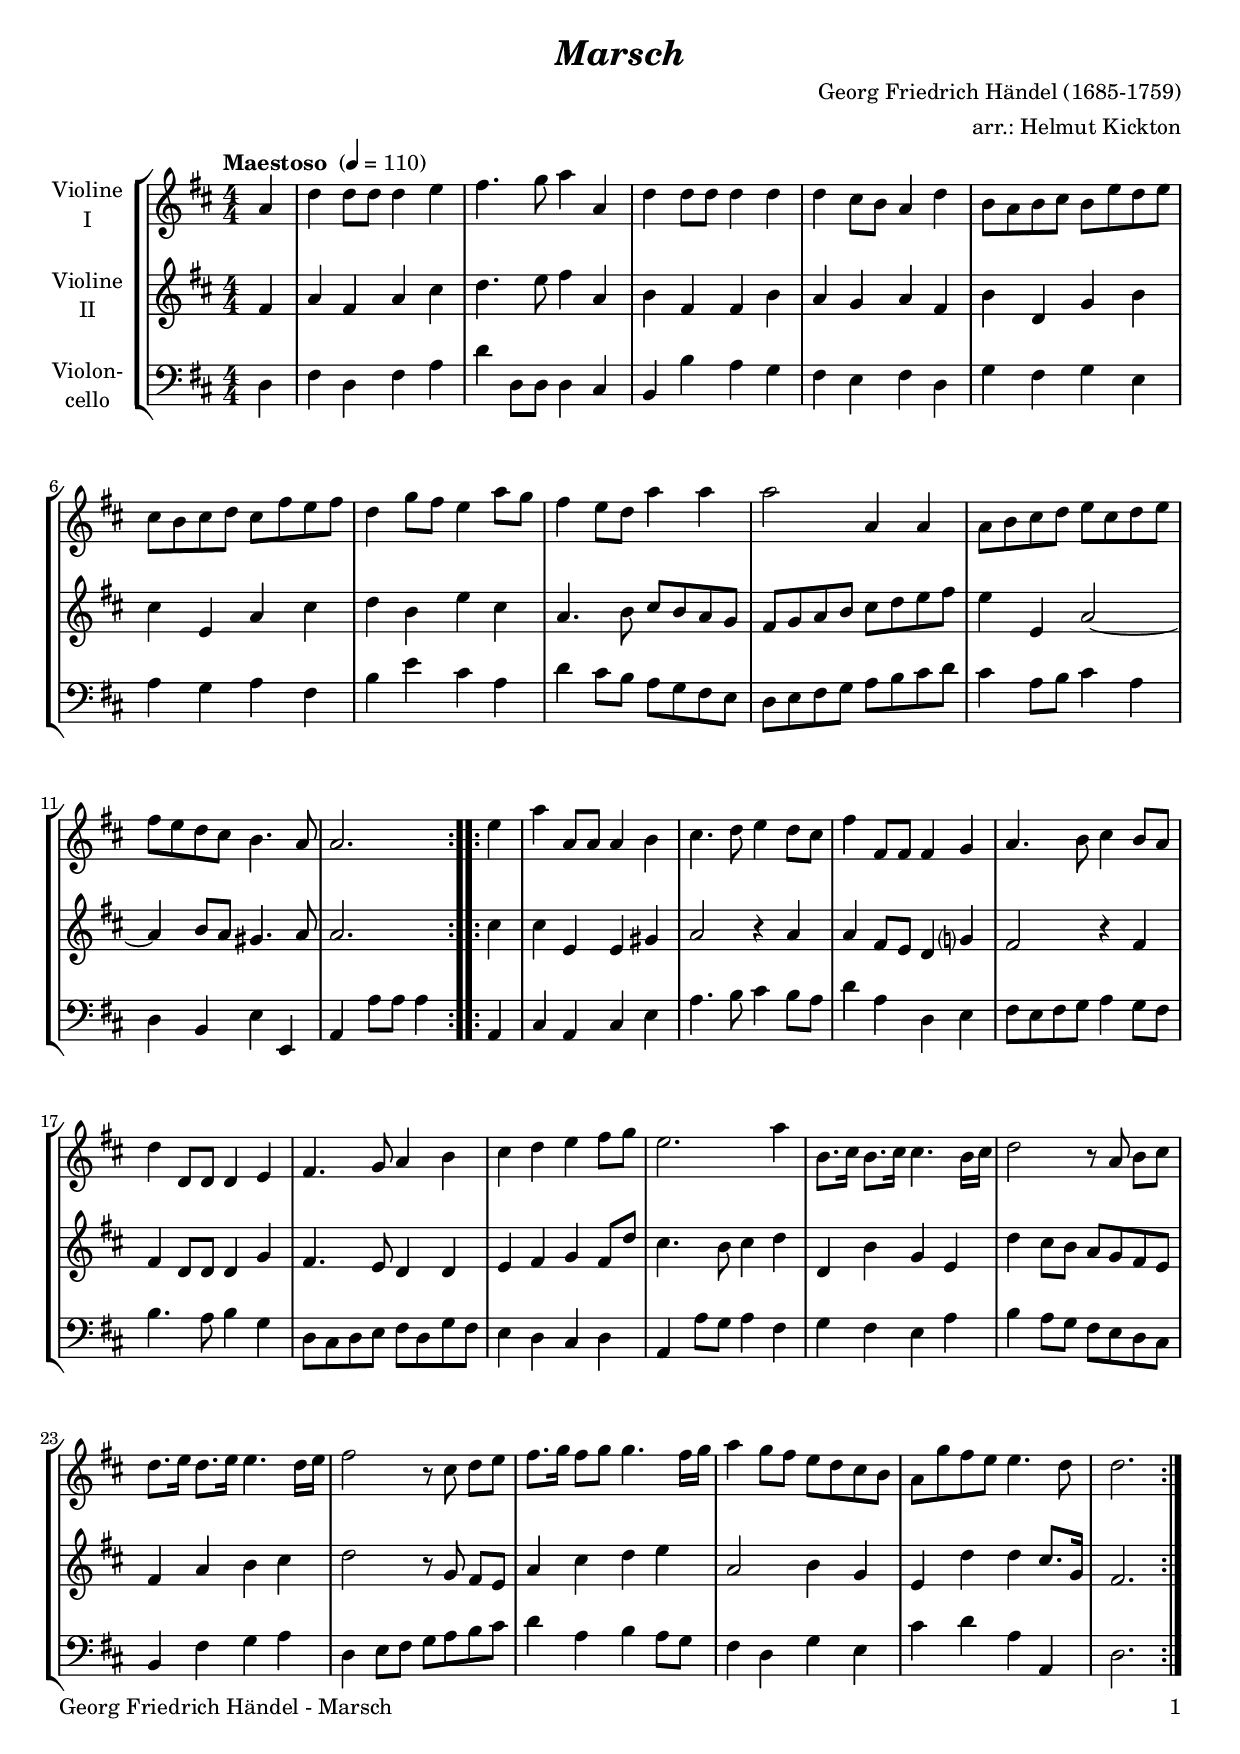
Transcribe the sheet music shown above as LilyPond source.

\version "2.20.2"
\include "deutsch.ly"

#(set-global-staff-size 19)

\header {
  title     = \markup \bold \italic "Marsch"
  composer  = "Georg Friedrich Händel (1685-1759)"
  arranger  = "arr.: Helmut Kickton"
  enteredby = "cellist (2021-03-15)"
%  piece     = ""
}


voiceconsts = {
  \key b \major
  \time 4/4
  \clef "treble"
  \numericTimeSignature
  \compressEmptyMeasures
  % Set default beaming for all staves
%  \set Timing.beamExceptions = #'()
%  \set Timing.baseMoment     = #(ly:make-moment 1 4)
%  \set Timing.beatStructure  = #'(1 1 1)
  \tempo "Maestoso " 4=110
}

micl = "clarinet"
mifl = "flute"
miob = "oboe"
mifh = "french horn"
misx = "tenor sax"
mist = "string ensemble 1"
mivl = "violin"
miba = "cello"

boxa = { \bar "||" \mark \markup \box \italic "A" \key c \major }

va = \relative c' {
  \voiceconsts

  \repeat volta 2 {
    \partial 4 f4
    b b8 b b4 c
    d4. es8 f4 f,
    b b8 b b4 b
    b a8 g f4 b
    g8 f g a g c b c
    a g a b a d c d

    b4 es8 d c4 f8 es
    d4 c8 b f'4 f
    f2 f,4 f
    f8 g a b c a b c
    d c b a g4. f8

    f2.
  }

  \repeat volta 2 {
    c'4
    f f,8 f f4 g
    a4. b8 c4 b8 a
    d4 d,8 d d4 es
    f4. g8 a4 g8 f
    b4 b,8 b b4 c

    d4. es8 f4 g
    a b c d8 es
    c2. f4
    g,8. a16 g8. a16 a4. g16 a
    b2 r8 f g[ a]
    b8. c16 b8. c16 c4. b16 c

    d2 r8 a b[ c]
    d8. es16 d8 es es4. d16 es
    f4 es8 d c b a g
    f es' d c c4. b8
    b2.
  }
}

vb = \relative c' {
  \voiceconsts

  \repeat volta 2 {
    \partial 4 d4
    f d f a
    b4. c8 d4 f,
    g d d g
    f es f d
    g b, es g
    a c, f a

    b g c a
    f4. g8 a g f es
    d es f g a b c d
    c4 c, f2~
    f4 g8 f e4. f8

    f2.
  }

  \repeat volta 2 {
    a4
    a c, c e
    f2 r4 f
    f d8 c b4 es?
    d2 r4 d
    d b8 b b4 es

    d4. c8 b4 b
    c d es d8 b'
    a4. g8 a4 b
    b, g' es c
    b' a8 g f es d c
    d4 f g a

    b2 r8 es, d[ c]
    f4 a b c
    f,2 g4 es
    c b' b a8. es16
    d2.
  }
}

vc = \relative c {
  \voiceconsts
  \clef "bass"
  
  \repeat volta 2 {
    \partial 4 b4
    d b d f
    b b,8 b b4 a
    g g' f es
    d c d b
    es d es c
    f es f d

    g c a f
    b a8 g f es d c
    b c d es f g a b
    a4 f8 g a4 f
    b, g c c,

    f f'8 f f4
  }

  \repeat volta 2 {
    f,
    a f a c
    f4. g8 a4 g8 f
    b4 f b, c
    d8 c d es f4 es8 d
    g4. f8 g4 es

    b8 a b c d b es d
    c4 b a b
    f f'8 es f4 d
    es d c f
    g f8 es d c b a
    g4 d' es f

    b, c8 d es f g a
    b4 f g f8 es
    d4 b es c
    a' b f f,
    b2.
  }
}


music = \new StaffGroup <<
      \new Staff {
	\set Staff.midiInstrument = \mivl
	\set Staff.instrumentName = \markup \center-column { "Violine" "I" }
	\transpose b d' { \va }
      }

      \new Staff {
	\set Staff.midiInstrument = \mivl
	\set Staff.instrumentName = \markup \center-column { "Violine" "II" }
	\transpose b d' { \vb }
      }

      \new Staff {
	\set Staff.midiInstrument = \miba
	\set Staff.instrumentName = \markup \center-column { "Violon-" "cello" }
	\transpose b d' { \vc }
      }
>>

\book {
   \paper {
    print-page-number = ##t
    print-first-page-number = ##t
    ragged-last-bottom = ##f
    oddHeaderMarkup = \markup \null
    evenHeaderMarkup = \markup \null
    oddFooterMarkup = \markup {
      \fill-line {
        \on-the-fly #print-page-number-check-first
        "Georg Friedrich Händel - Marsch" \fromproperty #'page:page-number-string
      }
    }
    evenFooterMarkup = \oddFooterMarkup
  } \score {
    \music
    \layout {}
  }

  \score {
    \unfoldRepeats \music

    \midi {
      \context {
        \Score
      }
    }
  }
}